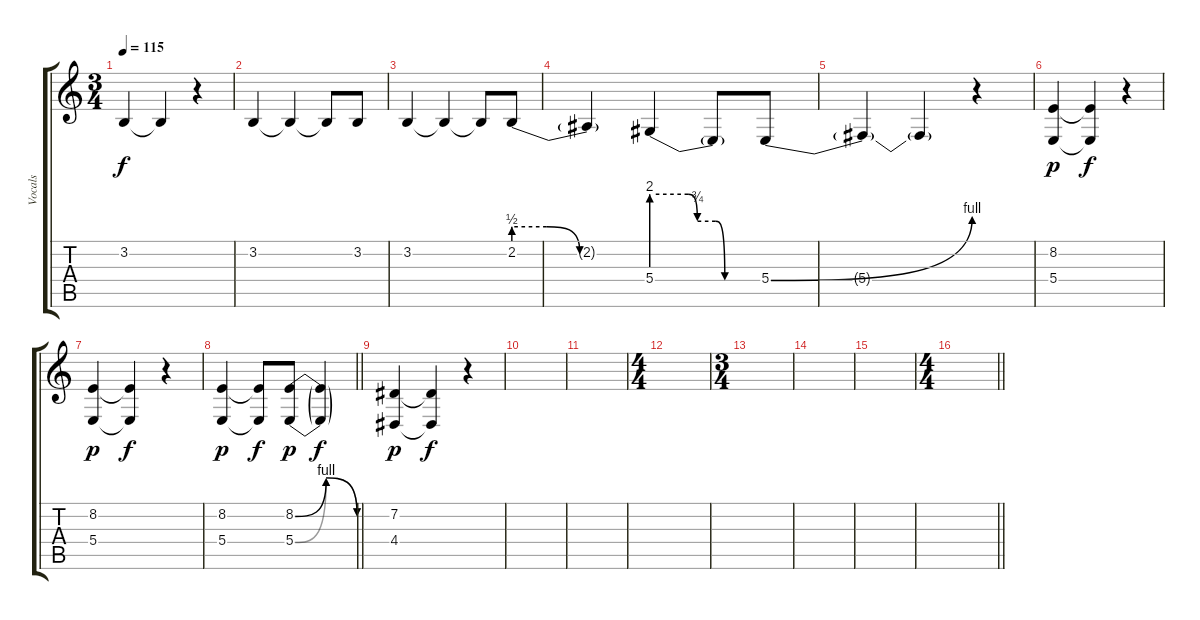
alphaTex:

\track ("Vocals" "Vocals") {instrument voiceoohs}
\staff {score tabs}
\tuning (Db4 Ab3 E3 B2 Gb2 Db2) {hide}
\ts (3 4)
\section ("" "")
\tempo 115
\clef g2
\ks c
3.2.4{dy f} 3.2{t}.4 r.4 |
3.2.4 3.2{t}.4 3.2{t}.8 3.2.8 |
3.2.4 3.2{t}.4 3.2{t}.8 2.2{be (custom 0 2 15 2 30 0 60 0)}.8 |
2.2{t}.4 5.4{be (custom 0 8 20 8 25 3 35 3 40 0 60 0)}.4 5.4{t}.8 5.4{be (bend 0 0 60 4)}.8 |
5.4{t}.4 5.4{t}.4 r.4 |
(8.2 5.4).4{dy p} (8.2{t} 5.4{t}).4{dy f} r.4 |
(8.2 5.4).4{dy p} (8.2{t} 5.4{t}).4{dy f} r.4 |
\barLineRight lightlight
(8.2 5.4).4{dy p} (8.2{t} 5.4{t}).8{dy f} (8.2{be (bendrelease 0 0 10 4 45 4 60 0)} 5.4{be (bendrelease 0 0 10 4 45 4 60 0)}).8{dy p} (8.2{t} 5.4{t}).4{dy f} |
\section ("" "")
(7.2 4.4).4{dy p} (7.2{t} 4.4{t}).4{dy f} r.4 |
|
|
\ts (4 4)
|
\ts (3 4)
|
|
|
\ts (4 4)
\barLineRight lightlight
